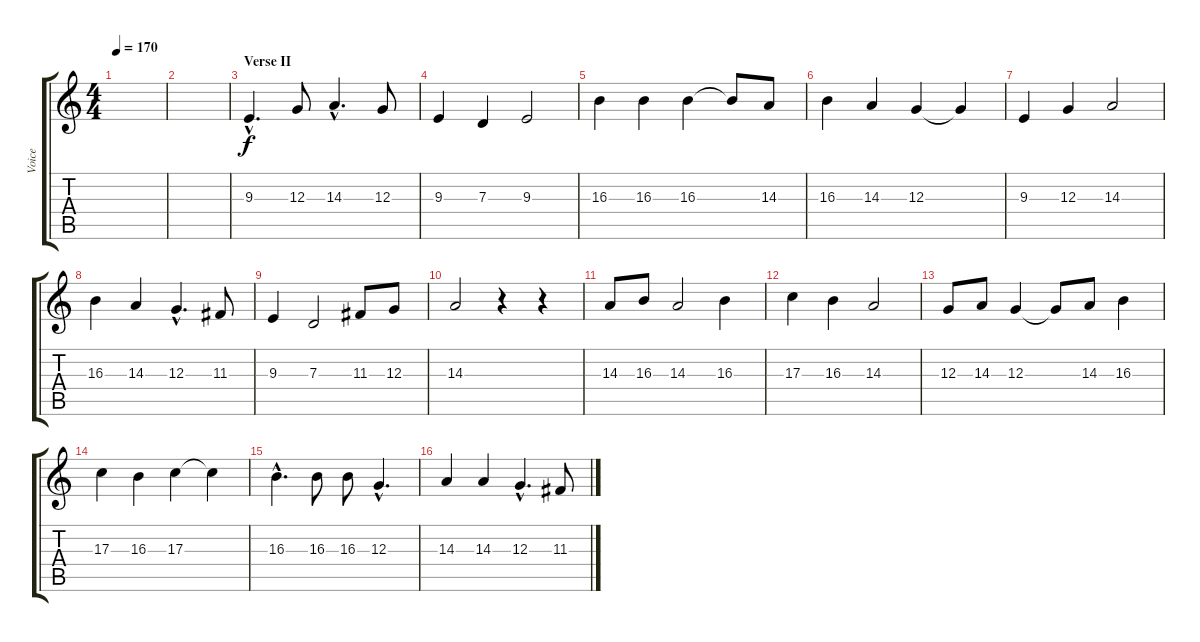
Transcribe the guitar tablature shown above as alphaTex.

\track ("Voice" "Voice") {instrument lead6voice}
\staff {score tabs}
\tuning (E4 B3 G3 D3 A2 E2) {hide}
\ts (4 4)
\tempo 170
\clef g2
\ks c
|
|
\section ("" "Verse II")
9.3{hac}.4{d} 12.3.8 14.3{hac}.4{d} 12.3.8 |
9.3.4 7.3.4 9.3.2 |
16.3.4 16.3.4 16.3.4 16.3{t}.8 14.3.8 |
16.3.4 14.3.4 12.3.4 12.3{t}.4 |
9.3.4 12.3.4 14.3.2 |
16.3.4 14.3.4 12.3{hac}.4{d} 11.3.8 |
9.3.4 7.3.2 11.3.8 12.3.8 |
14.3.2 r.4 r.4 |
14.3.8 16.3.8 14.3.2 16.3.4 |
17.3.4 16.3.4 14.3.2 |
12.3.8 14.3.8 12.3.4 12.3{t}.8 14.3.8 16.3.4 |
17.3.4 16.3.4 17.3.4 17.3{t}.4 |
16.3{hac}.4{d} 16.3.8 16.3.8 12.3{hac}.4{d} |
14.3.4 14.3.4 12.3{hac}.4{d} 11.3.8
